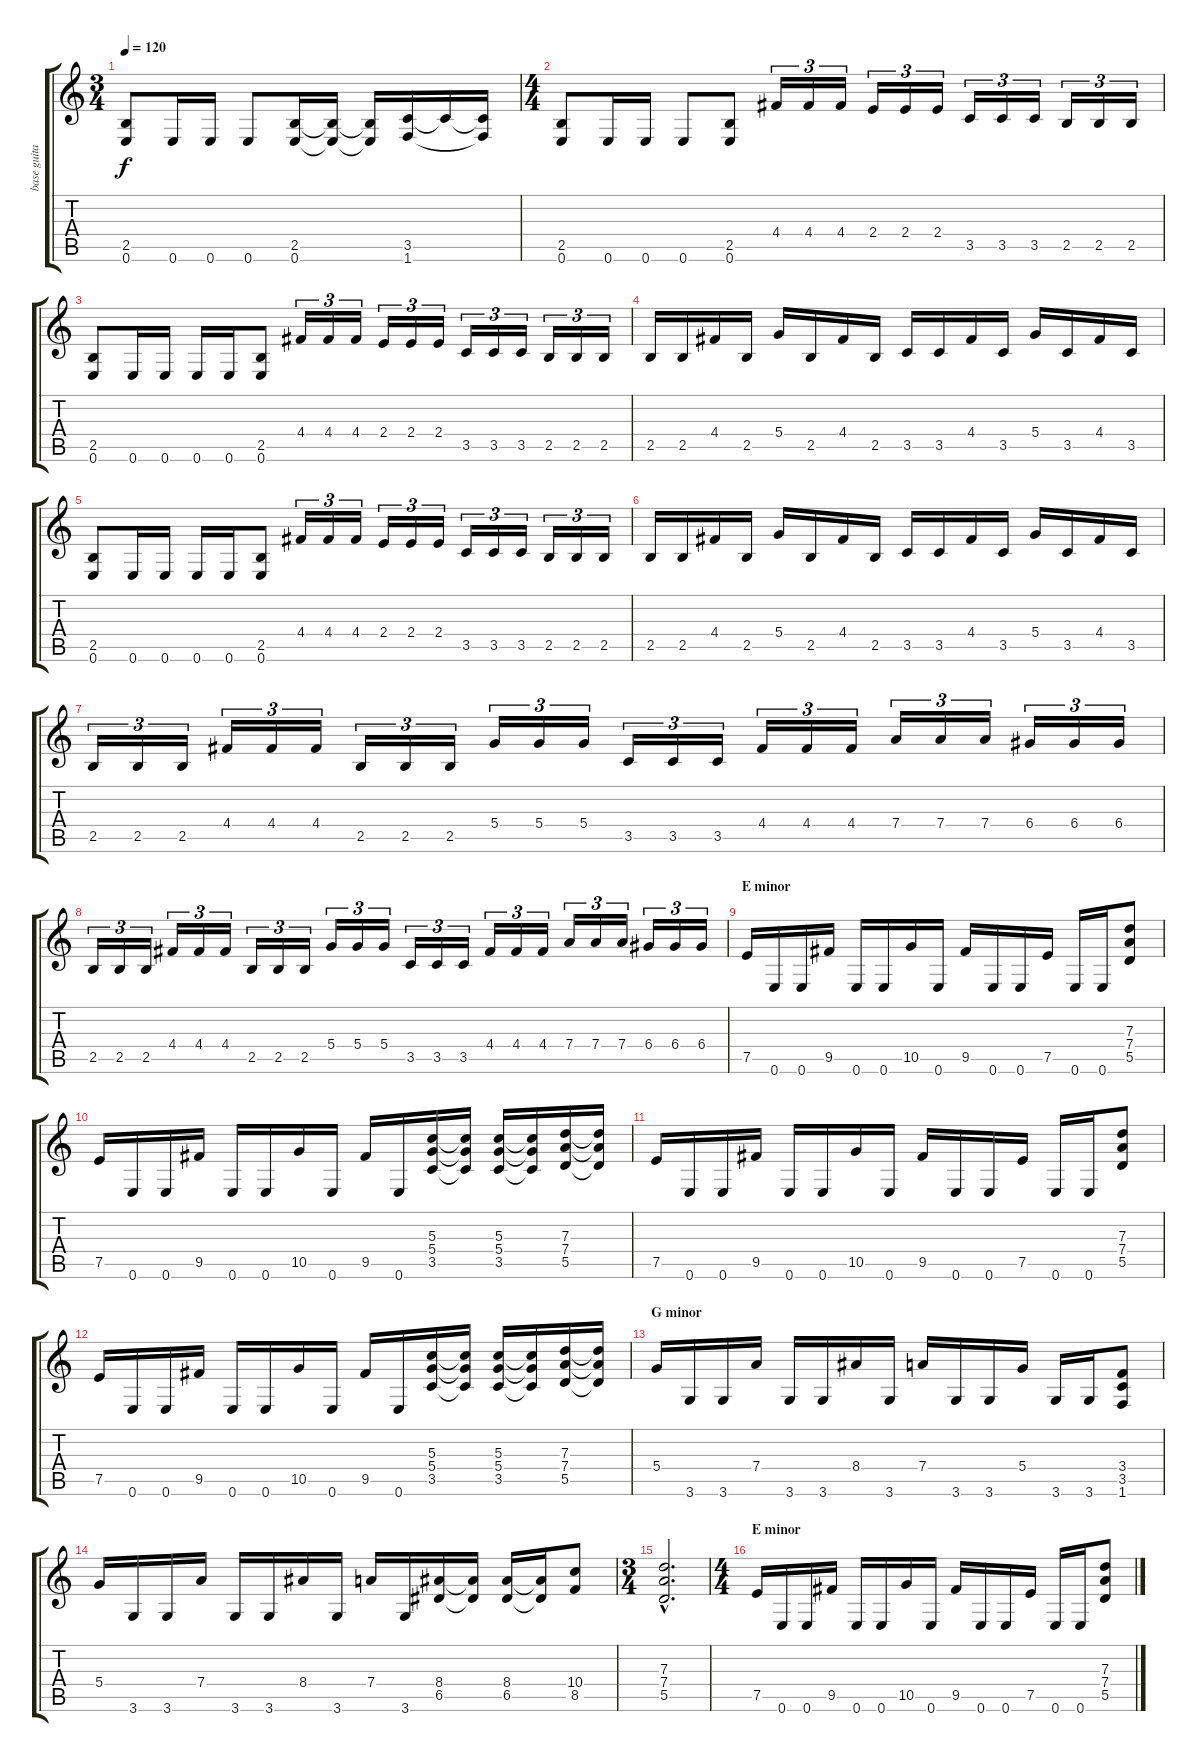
\track ("base guitar - distortion" "base guita") {instrument distortionguitar}
\staff {score tabs}
\tuning (E4 B3 G3 D3 A2 E2) {hide}
\ts (3 4)
\tempo 120
\clef g2
\ks c
(2.5 0.6).8{dy f} 0.6.16 0.6.16 0.6.8 (2.5 0.6).16 (2.5{t} 0.6{t}).16 (2.5{t} 0.6{t}).16 (3.5 1.6).16 3.5{t}.16 (3.5{t} 1.6{t}).16 |
\ts (4 4)
(2.5 0.6).8 0.6.16 0.6.16 0.6.8 (2.5 0.6).8 4.4.16{tu (3 2)} 4.4.16{tu (3 2)} 4.4.16{tu (3 2)} 2.4.16{tu (3 2)} 2.4.16{tu (3 2)} 2.4.16{tu (3 2)} 3.5.16{tu (3 2)} 3.5.16{tu (3 2)} 3.5.16{tu (3 2)} 2.5.16{tu (3 2)} 2.5.16{tu (3 2)} 2.5.16{tu (3 2)} |
(2.5 0.6).8 0.6.16 0.6.16 0.6.16 0.6.16 (2.5 0.6).8 4.4.16{tu (3 2)} 4.4.16{tu (3 2)} 4.4.16{tu (3 2)} 2.4.16{tu (3 2)} 2.4.16{tu (3 2)} 2.4.16{tu (3 2)} 3.5.16{tu (3 2)} 3.5.16{tu (3 2)} 3.5.16{tu (3 2)} 2.5.16{tu (3 2)} 2.5.16{tu (3 2)} 2.5.16{tu (3 2)} |
2.5.16 2.5.16 4.4.16 2.5.16 5.4.16 2.5.16 4.4.16 2.5.16 3.5.16 3.5.16 4.4.16 3.5.16 5.4.16 3.5.16 4.4.16 3.5.16 |
(2.5 0.6).8 0.6.16 0.6.16 0.6.16 0.6.16 (2.5 0.6).8 4.4.16{tu (3 2)} 4.4.16{tu (3 2)} 4.4.16{tu (3 2)} 2.4.16{tu (3 2)} 2.4.16{tu (3 2)} 2.4.16{tu (3 2)} 3.5.16{tu (3 2)} 3.5.16{tu (3 2)} 3.5.16{tu (3 2)} 2.5.16{tu (3 2)} 2.5.16{tu (3 2)} 2.5.16{tu (3 2)} |
2.5.16 2.5.16 4.4.16 2.5.16 5.4.16 2.5.16 4.4.16 2.5.16 3.5.16 3.5.16 4.4.16 3.5.16 5.4.16 3.5.16 4.4.16 3.5.16 |
2.5.16{tu (3 2)} 2.5.16{tu (3 2)} 2.5.16{tu (3 2)} 4.4.16{tu (3 2)} 4.4.16{tu (3 2)} 4.4.16{tu (3 2)} 2.5.16{tu (3 2)} 2.5.16{tu (3 2)} 2.5.16{tu (3 2)} 5.4.16{tu (3 2)} 5.4.16{tu (3 2)} 5.4.16{tu (3 2)} 3.5.16{tu (3 2)} 3.5.16{tu (3 2)} 3.5.16{tu (3 2)} 4.4.16{tu (3 2)} 4.4.16{tu (3 2)} 4.4.16{tu (3 2)} 7.4.16{tu (3 2)} 7.4.16{tu (3 2)} 7.4.16{tu (3 2)} 6.4.16{tu (3 2)} 6.4.16{tu (3 2)} 6.4.16{tu (3 2)} |
2.5.16{tu (3 2)} 2.5.16{tu (3 2)} 2.5.16{tu (3 2)} 4.4.16{tu (3 2)} 4.4.16{tu (3 2)} 4.4.16{tu (3 2)} 2.5.16{tu (3 2)} 2.5.16{tu (3 2)} 2.5.16{tu (3 2)} 5.4.16{tu (3 2)} 5.4.16{tu (3 2)} 5.4.16{tu (3 2)} 3.5.16{tu (3 2)} 3.5.16{tu (3 2)} 3.5.16{tu (3 2)} 4.4.16{tu (3 2)} 4.4.16{tu (3 2)} 4.4.16{tu (3 2)} 7.4.16{tu (3 2)} 7.4.16{tu (3 2)} 7.4.16{tu (3 2)} 6.4.16{tu (3 2)} 6.4.16{tu (3 2)} 6.4.16{tu (3 2)} |
\section ("" "E minor")
7.5.16 0.6.16 0.6.16 9.5.16 0.6.16 0.6.16 10.5.16 0.6.16 9.5.16 0.6.16 0.6.16 7.5.16 0.6.16 0.6.16 (7.3 7.4 5.5).8 |
7.5.16 0.6.16 0.6.16 9.5.16 0.6.16 0.6.16 10.5.16 0.6.16 9.5.16 0.6.16 (5.3 5.4 3.5).16 (5.3{t} 5.4{t} 3.5{t}).16 (5.3 5.4 3.5).16 (5.3{t} 5.4{t} 3.5{t}).16 (7.3 7.4 5.5).16 (7.3{t} 7.4{t} 5.5{t}).16 |
7.5.16 0.6.16 0.6.16 9.5.16 0.6.16 0.6.16 10.5.16 0.6.16 9.5.16 0.6.16 0.6.16 7.5.16 0.6.16 0.6.16 (7.3 7.4 5.5).8 |
7.5.16 0.6.16 0.6.16 9.5.16 0.6.16 0.6.16 10.5.16 0.6.16 9.5.16 0.6.16 (5.3 5.4 3.5).16 (5.3{t} 5.4{t} 3.5{t}).16 (5.3 5.4 3.5).16 (5.3{t} 5.4{t} 3.5{t}).16 (7.3 7.4 5.5).16 (7.3{t} 7.4{t} 5.5{t}).16 |
\section ("" "G minor")
5.4.16 3.6.16 3.6.16 7.4.16 3.6.16 3.6.16 8.4.16 3.6.16 7.4.16 3.6.16 3.6.16 5.4.16 3.6.16 3.6.16 (3.4 3.5 1.6).8 |
5.4.16 3.6.16 3.6.16 7.4.16 3.6.16 3.6.16 8.4.16 3.6.16 7.4.16 3.6.16 (8.4 6.5).16 (8.4{t} 6.5{t}).16 (8.4 6.5).16 (8.4{t} 6.5{t}).16 (10.4 8.5).8 |
\ts (3 4)
(7.3{hac} 7.4{hac} 5.5{hac}).2{d} |
\ts (4 4)
\section ("" "E minor")
7.5.16 0.6.16 0.6.16 9.5.16 0.6.16 0.6.16 10.5.16 0.6.16 9.5.16 0.6.16 0.6.16 7.5.16 0.6.16 0.6.16 (7.3 7.4 5.5).8
